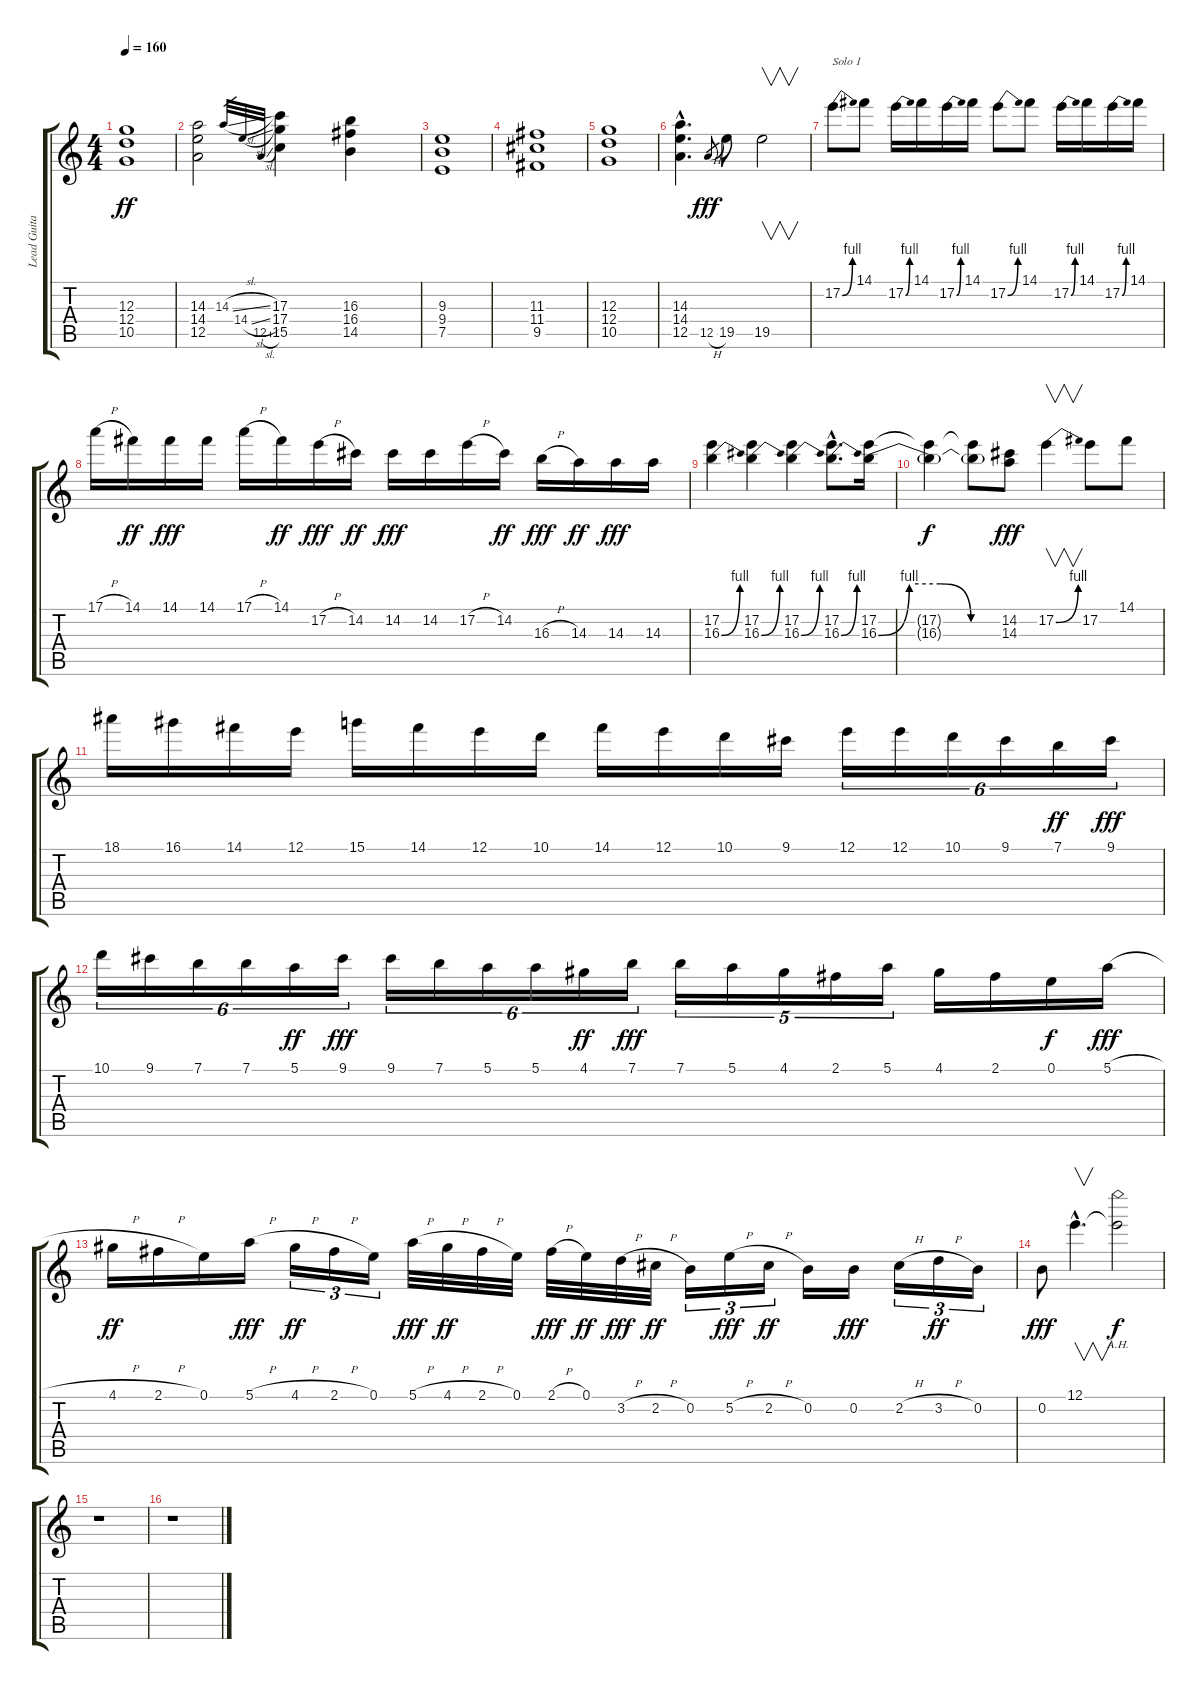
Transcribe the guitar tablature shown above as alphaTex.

\track ("Lead Guitar 1" "Lead Guita") {instrument distortionguitar}
\staff {score tabs}
\tuning (E4 B3 G3 D3 A2 E2) {hide}
\ts (4 4)
\tempo 160
\clef g2
\ks c
(12.3 12.4 10.5).1{dy ff} |
(14.3 14.4 12.5).2 14.3{sl}.32{gr} 14.4{sl}.32{gr} 12.5{sl}.32{gr} (17.3 17.4 15.5).4 (16.3 16.4 14.5).4 |
(9.3 9.4 7.5).1 |
(11.3 11.4 9.5).1 |
(12.3 12.4 10.5).1 |
(14.3{hac} 14.4{hac} 12.5{hac}).4{d} 12.5{h}.8{gr dy fff} 19.5.8 19.5.2{v} |
17.2{be (bend 0 0 60 4)}.8{txt "Solo 1"} 14.1.8 17.2{be (bend 0 0 60 4)}.16 14.1.16 17.2{be (bend 0 0 60 4)}.16 14.1.16 17.2{be (bend 0 0 60 4)}.8 14.1.8 17.2{be (bend 0 0 60 4)}.16 14.1.16 17.2{be (bend 0 0 60 4)}.16 14.1.16 |
17.1{h}.16 14.1.16{dy ff} 14.1.16{dy fff} 14.1.16 17.1{h}.16 14.1.16{dy ff} 17.2{h}.16{dy fff} 14.2.16{dy ff} 14.2.16{dy fff} 14.2.16 17.2{h}.16 14.2.16{dy ff} 16.3{h}.16{dy fff} 14.3.16{dy ff} 14.3.16{dy fff} 14.3.16 |
(17.2 16.3{be (bend 0 0 60 4)}).4 (17.2 16.3{be (bend 0 0 60 4)}).4 (17.2 16.3{be (bend 0 0 60 4)}).4 (17.2{hac} 16.3{be (bend 0 0 60 4) hac}).8{d} (17.2 16.3{be (custom 0 0 15 4 30 4 45 0 60 0)}).16 |
(17.2{t} 16.3{t}).4{dy f} (17.2{t} 16.3{t}).8 (14.2 14.3).8{dy fff} 17.2{be (bend 0 0 60 4)}.4{v} 17.2.8 14.1.8 |
18.1.16 16.1.16 14.1.16 12.1.16 15.1.16 14.1.16 12.1.16 10.1.16 14.1.16 12.1.16 10.1.16 9.1.16 12.1.16{tu (6 4)} 12.1.16{tu (6 4)} 10.1.16{tu (6 4)} 9.1.16{tu (6 4)} 7.1.16{tu (6 4) dy ff} 9.1.16{tu (6 4) dy fff} |
10.1.16{tu (6 4)} 9.1.16{tu (6 4)} 7.1.16{tu (6 4)} 7.1.16{tu (6 4)} 5.1.16{tu (6 4) dy ff} 9.1.16{tu (6 4) dy fff} 9.1.16{tu (6 4)} 7.1.16{tu (6 4)} 5.1.16{tu (6 4)} 5.1.16{tu (6 4)} 4.1.16{tu (6 4) dy ff} 7.1.16{tu (6 4) dy fff} 7.1.16{tu (5 4)} 5.1.16{tu (5 4)} 4.1.16{tu (5 4)} 2.1.16{tu (5 4)} 5.1.16{tu (5 4)} 4.1.16 2.1.16 0.1.16{dy f} 5.1{h}.16{dy fff} |
4.1{h}.16{dy ff} 2.1{h}.16 0.1.16 5.1{h}.16{dy fff} 4.1{h}.16{tu (3 2) dy ff} 2.1{h}.16{tu (3 2)} 0.1.16{tu (3 2)} 5.1{h}.32{dy fff} 4.1{h}.32{dy ff} 2.1{h}.32 0.1.32 2.1{h}.32{dy fff} 0.1.32{dy ff} 3.2{h}.32{dy fff} 2.2{h}.32{dy ff} 0.2.16{tu (3 2)} 5.2{h}.16{tu (3 2) dy fff} 2.2{h}.16{tu (3 2) dy ff} 0.2.16 0.2.16{dy fff} 2.2{h}.16{tu (3 2)} 3.2{h}.16{tu (3 2) dy ff} 0.2.16{tu (3 2)} |
0.2.8{dy fff} 12.1{hac}.4{v d} 12.1{ah 12 t}.2{dy f} |
r.1 |
r.1
